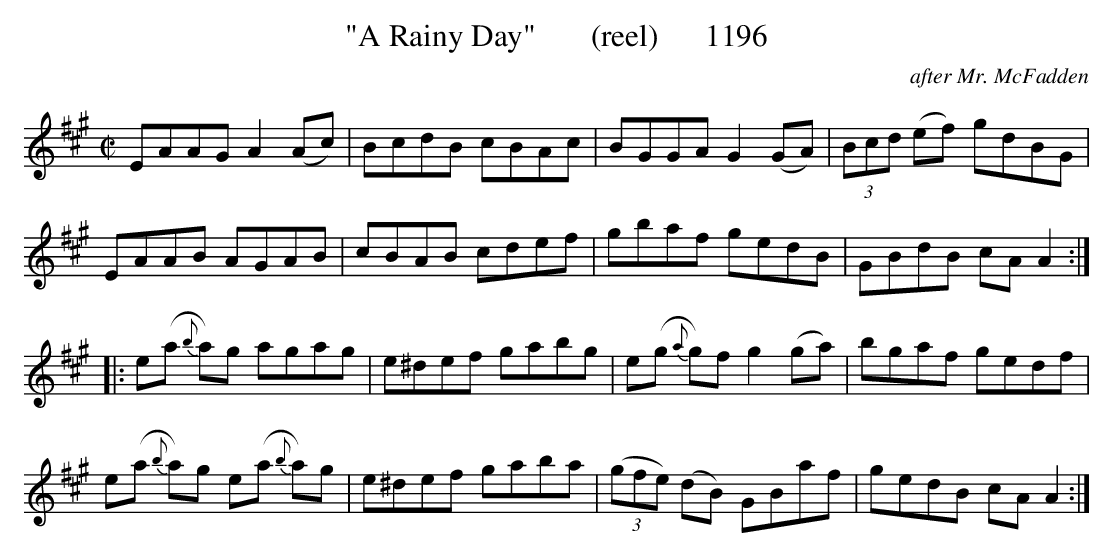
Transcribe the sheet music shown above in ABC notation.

X:1
T:"A Rainy Day"       (reel)      1196
C:after Mr. McFadden
BRENNAN July 2003 (HTTP://WWW.SOSYOURMOM.COM)
M:C|
L:1/8
K:A
EAAG A2(Ac)|BcdB cBAc|BGGA G2(GA)| (3Bcd (ef) gdBG|
EAAB AGAB|cBAB cdef|gbaf gedB|GBdB cA A2:|
|:e(a {b}a)g agag|e^def gabg|e(g {a}g)f g2(ga)|bgaf gedf|
e(a {b}a)g e(a {b}a)g|e^def gaba| (3(gfe) (dB) GBaf|gedB cA A2:|
